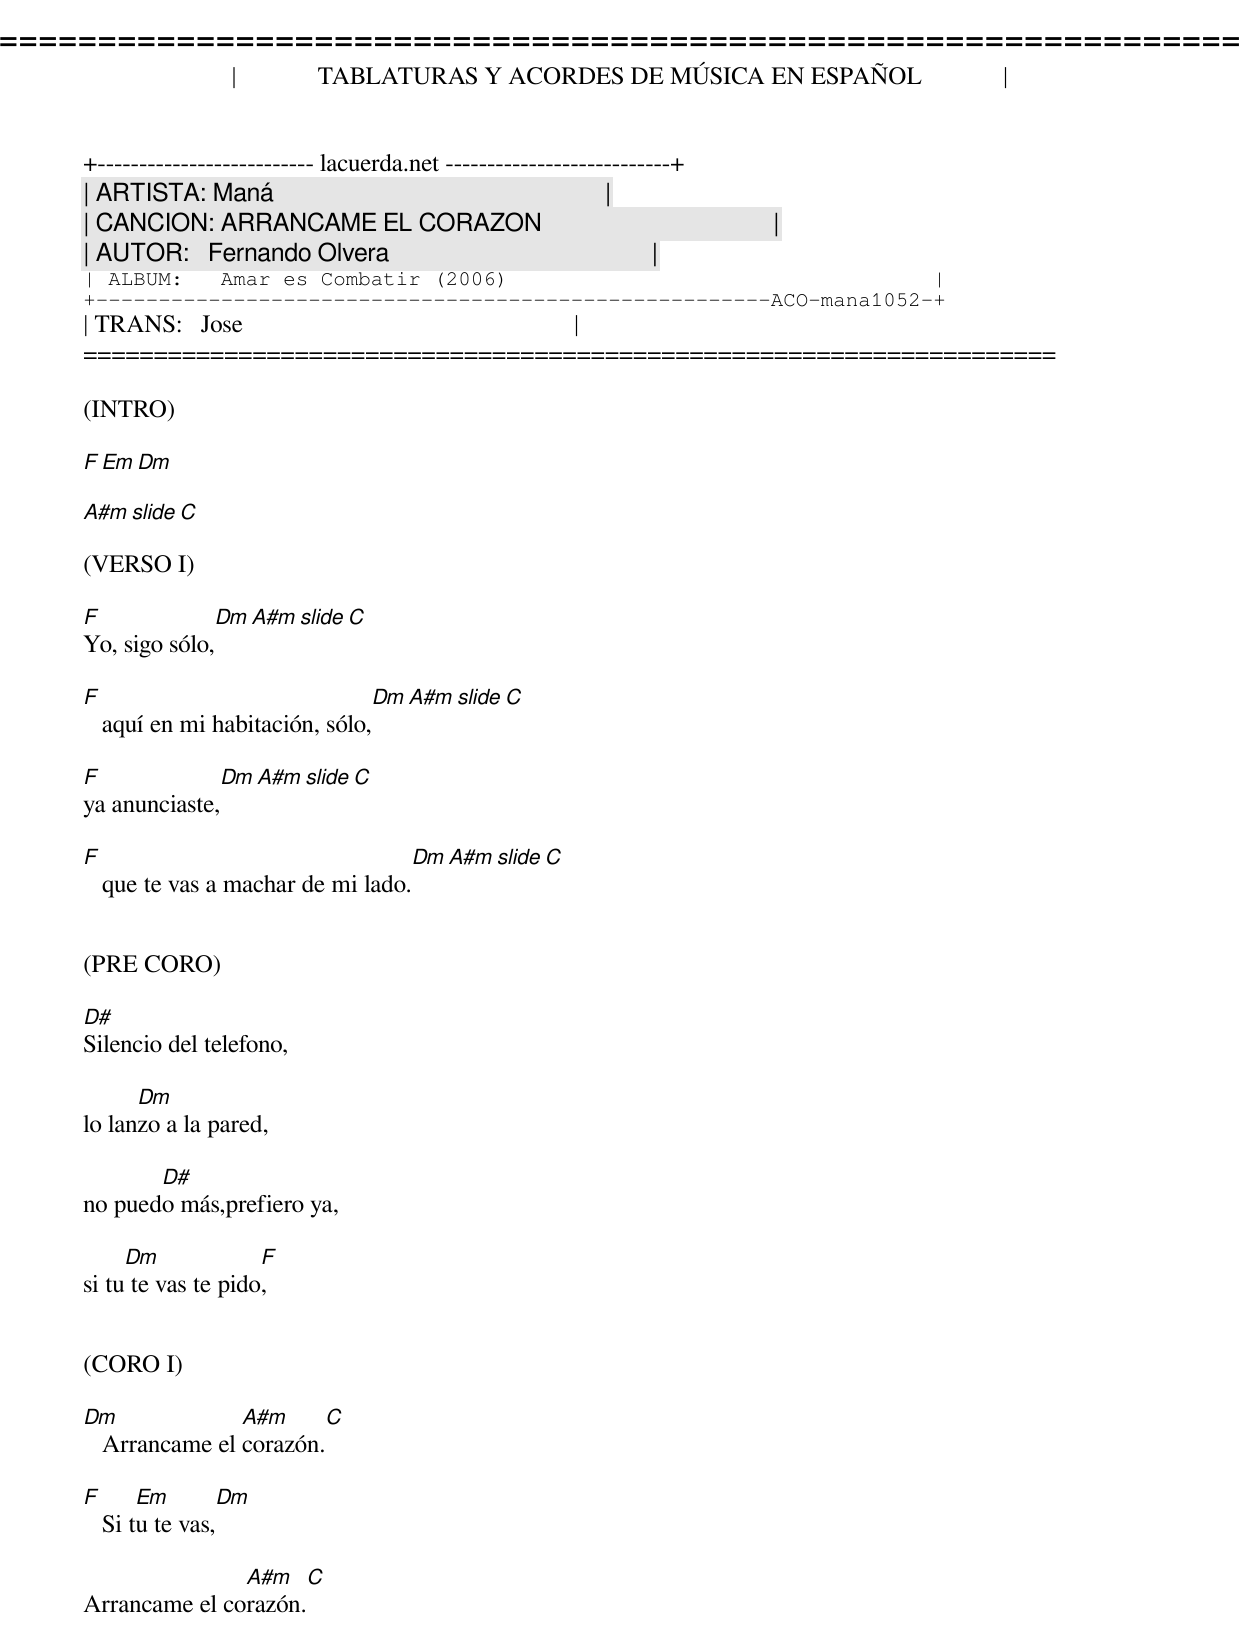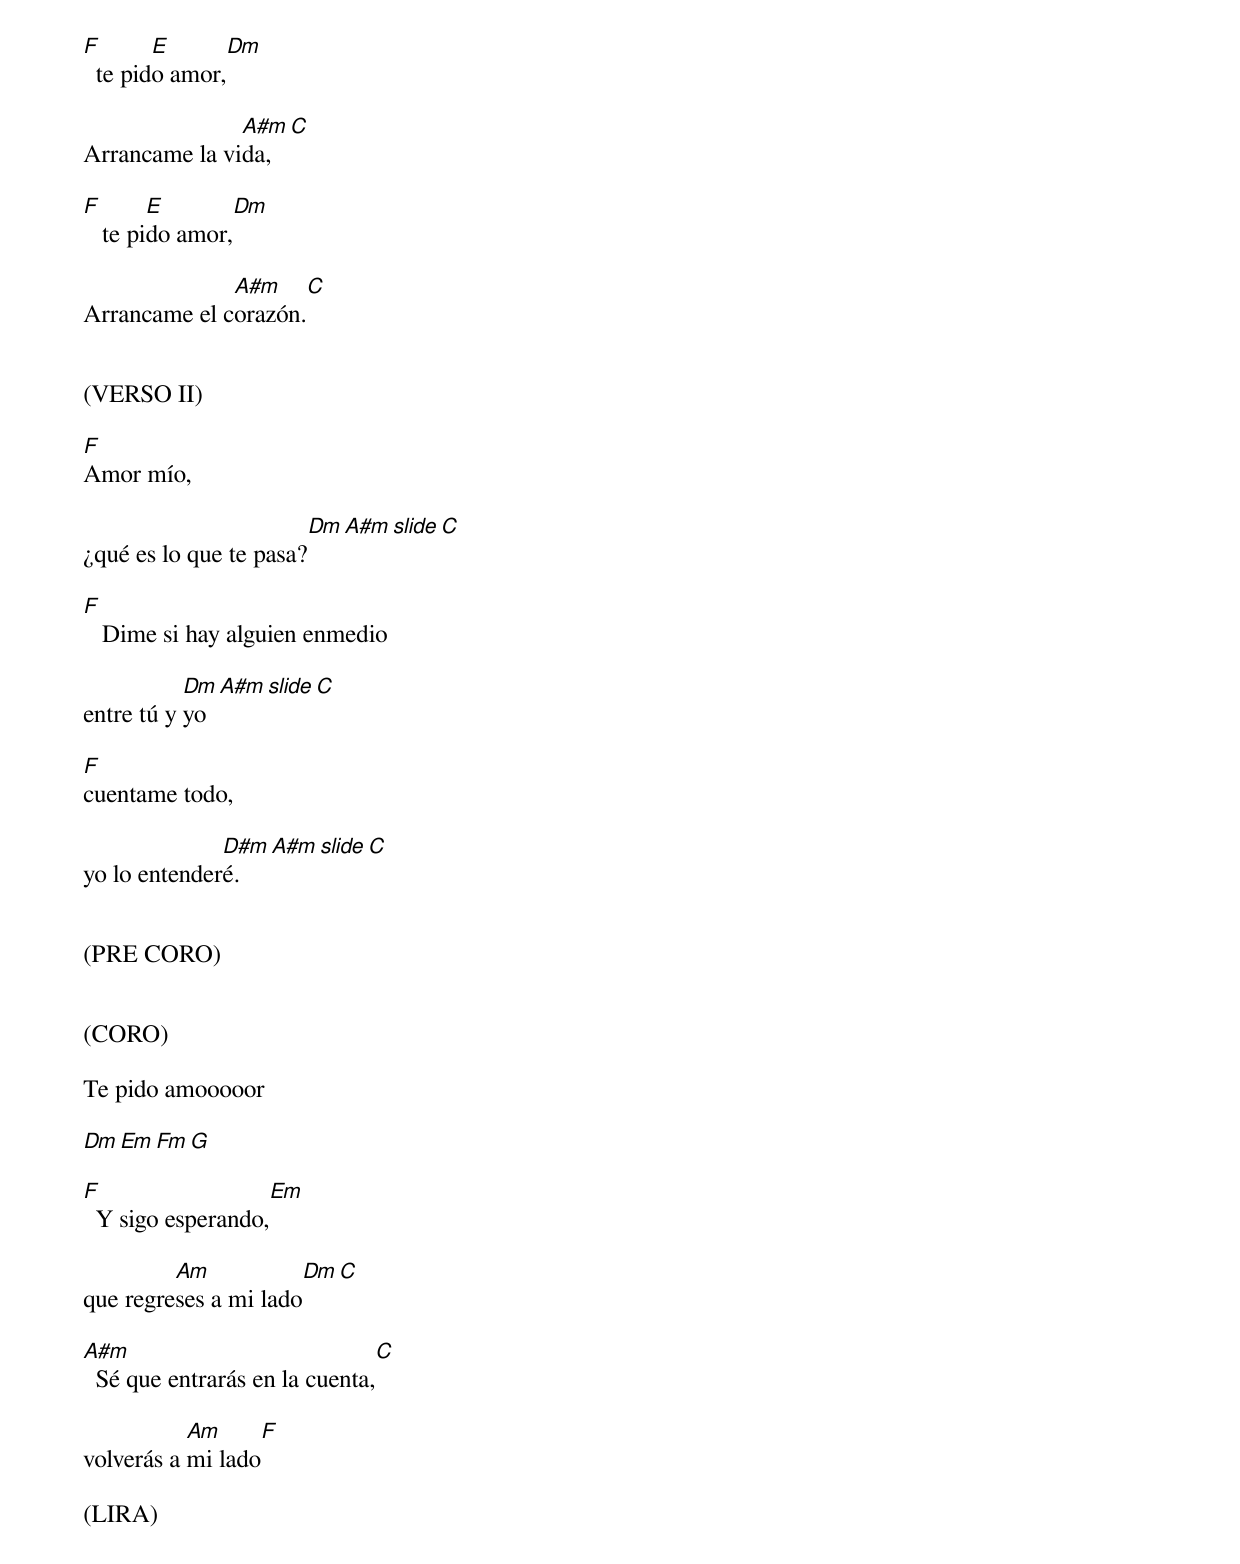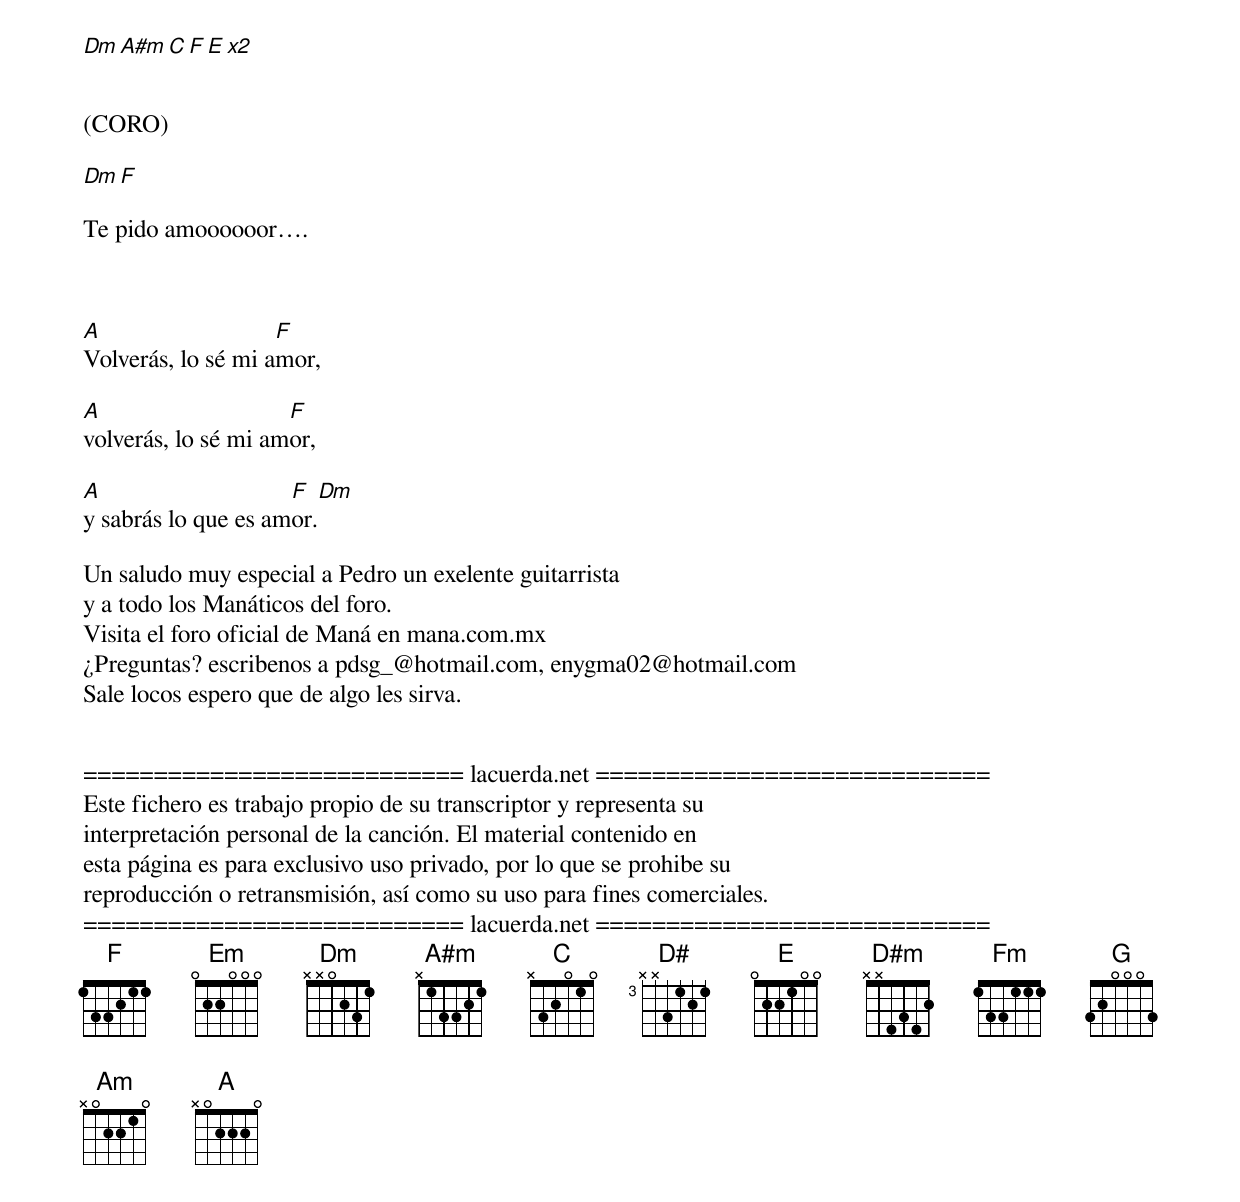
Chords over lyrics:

=====================================================================
|             TABLATURAS Y ACORDES DE MÚSICA EN ESPAÑOL             |
+-------------------------- lacuerda.net ---------------------------+
| ARTISTA: Maná                                                     |
| CANCION: ARRANCAME EL CORAZON                                     |
| AUTOR:   Fernando Olvera                                          |
| ALBUM:   Amar es Combatir (2006)                                  |
+------------------------------------------------------ACO-mana1052-+
| TRANS:   Jose                                                     |
=====================================================================

(INTRO)

F Em Dm

A#m slide C

(VERSO I)

F              Dm    A#m slide C
Yo, sigo sólo,

F                               Dm    A#m slide C
   aquí en mi habitación, sólo,

F              Dm    A#m slide C
ya anunciaste,

F                                 Dm    A#m slide C
   que te vas a machar de mi lado.


(PRE CORO)

D#
Silencio del telefono,

      Dm
lo lanzo a la pared,

       D#
no puedo más,prefiero ya,

     Dm             F
si tu te vas te pido,


(CORO I)

Dm              A#m     C
   Arrancame el corazón.

F      Em        Dm
   Si tu te vas,

               A#m      C
Arrancame el corazón.

F       E            Dm
  te pido amor,

               A#m      C
Arrancame la vida,

F       E             Dm
   te pido amor,

              A#m       C
Arrancame el corazón.


(VERSO II)

F
Amor mío,

                            Dm    A#m slide C
¿qué es lo que te pasa?

F
   Dime si hay alguien enmedio

           Dm    A#m slide C
entre tú y yo

F
cuentame todo,

              D#m    A#m slide C
yo lo entenderé.


(PRE CORO)


(CORO)

Te pido amooooor

Dm  Em  Fm  G

F                      Em
  Y sigo esperando,

         Am                 Dm    C
que regreses a mi lado

A#m                                  C
  Sé que entrarás en la cuenta,

           Am              F
volverás a mi lado

(LIRA)
Dm  A#m   C  F  E  x2


(CORO)

Dm  F

Te pido amoooooor.



A                   F
Volverás, lo sé mi amor,

A                    F
volverás, lo sé mi amor,

A                    F     Dm
y sabrás lo que es amor.

Un saludo muy especial a Pedro un exelente guitarrista
y a todo los Manáticos del foro.
Visita el foro oficial de Maná en mana.com.mx
¿Preguntas? escribenos a pdsg_@hotmail.com, enygma02@hotmail.com
Sale locos espero que de algo les sirva.


=========================== lacuerda.net ============================
Este fichero es trabajo propio de su transcriptor y representa su
interpretación personal de la canción. El material contenido en
esta página es para exclusivo uso privado, por lo que se prohibe su
reproducción o retransmisión, así como su uso para fines comerciales.
=========================== lacuerda.net ============================
